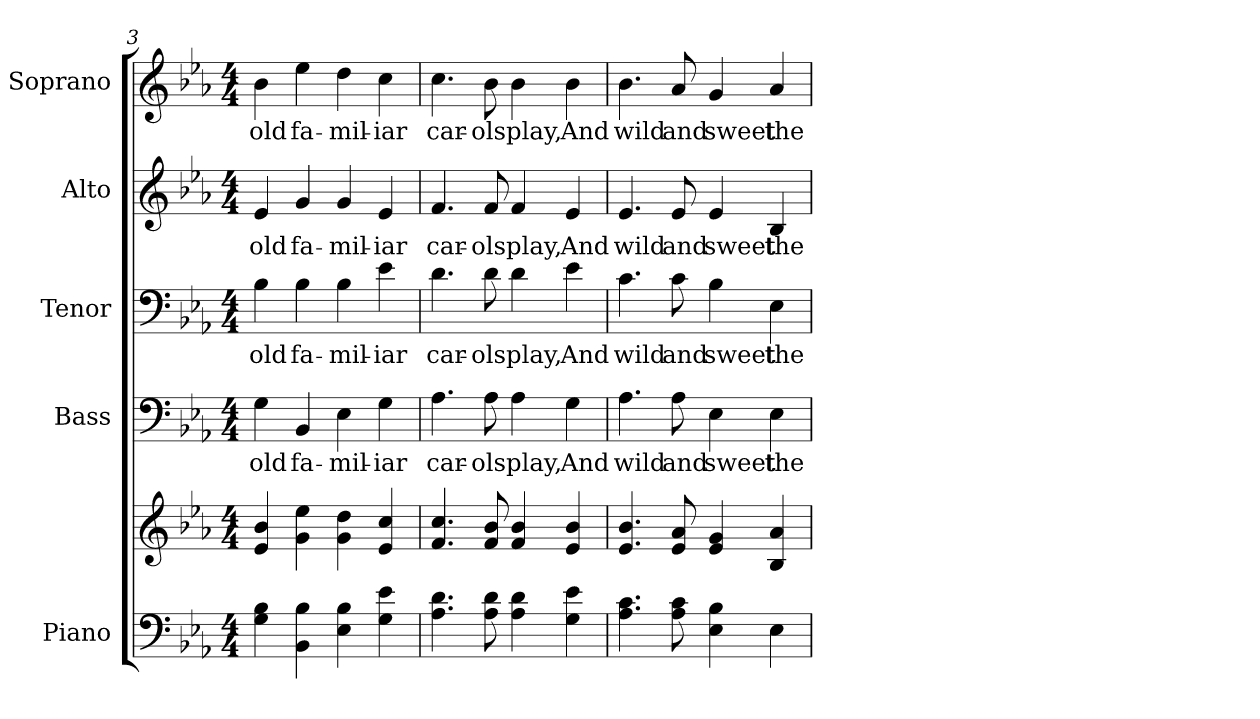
**kern	**kern	**kern	**text	**kern	**text	**kern	**text	**kern	**text
*part5	*part5	*part4	*part4	*part3	*part3	*part2	*part2	*part1	*part1
*staff6	*staff5	*staff4	*staff4	*staff3	*staff3	*staff2	*staff2	*staff1	*staff1
*I"Piano	*	*I"Bass	*	*I"Tenor	*	*I"Alto	*	*I"Soprano	*
*I'Pno.	*	*I'B.	*	*I'T.	*	*I'A.	*	*I'S.	*
!!LO:PB:g=z
*clefF4	*clefG2	*clefF4	*	*clefF4	*	*clefG2	*	*clefG2	*
*k[b-e-a-]	*k[b-e-a-]	*k[b-e-a-]	*	*k[b-e-a-]	*	*k[b-e-a-]	*	*k[b-e-a-]	*
*E-:	*E-:	*E-:	*	*E-:	*	*E-:	*	*E-:	*
*M4/4	*M4/4	*M4/4	*	*M4/4	*	*M4/4	*	*M4/4	*
=3	=3	=3	=3	=3	=3	=3	=3	=3	=3
!	!	!	!LO:LY:b:color=#000000	!	!	!	!	!	!
!	!	!	!	!	!LO:LY:b:color=#000000	!	!	!	!
!	!	!	!	!	!	!	!LO:LY:b:color=#000000	!	!
!	!	!	!	!	!	!	!	!	!LO:LY:b:color=#000000
4Gi\ 4B-i	4e-i/ 4b-i	4Gi\	old	4B-i\	old	4e-i/	old	4b-i\	old
!	!	!	!LO:LY:b:color=#000000	!	!	!	!	!	!
!	!	!	!	!	!LO:LY:b:color=#000000	!	!	!	!
!	!	!	!	!	!	!	!LO:LY:b:color=#000000	!	!
!	!	!	!	!	!	!	!	!	!LO:LY:b:color=#000000
4BB-i\ 4B-i	4gi\ 4ee-i	4BB-i/	fa-	4B-i\	fa-	4gi/	fa-	4ee-i\	fa-
!	!	!	!LO:LY:b:color=#000000	!	!	!	!	!	!
!	!	!	!	!	!LO:LY:b:color=#000000	!	!	!	!
!	!	!	!	!	!	!	!LO:LY:b:color=#000000	!	!
!	!	!	!	!	!	!	!	!	!LO:LY:b:color=#000000
4E-i\ 4B-i	4gi\ 4ddi	4E-i\	-mil-	4B-i\	-mil-	4gi/	-mil-	4ddi\	-mil-
!	!	!	!LO:LY:b:color=#000000	!	!	!	!	!	!
!	!	!	!	!	!LO:LY:b:color=#000000	!	!	!	!
!	!	!	!	!	!	!	!LO:LY:b:color=#000000	!	!
!	!	!	!	!	!	!	!	!	!LO:LY:b:color=#000000
4Gi\ 4e-i	4e-i/ 4cci	4Gi\	-iar	4e-i\	-iar	4e-i/	-iar	4cci\	-iar
=4	=4	=4	=4	=4	=4	=4	=4	=4	=4
!	!	!	!LO:LY:b:color=#000000	!	!	!	!	!	!
!	!	!	!	!	!LO:LY:b:color=#000000	!	!	!	!
!	!	!	!	!	!	!	!LO:LY:b:color=#000000	!	!
!	!	!	!	!	!	!	!	!	!LO:LY:b:color=#000000
4.A-i\ 4.di	4.fi/ 4.cci	4.A-i\	car-	4.di\	car-	4.fi/	car-	4.cci\	car-
!	!	!	!LO:LY:b:color=#000000	!	!	!	!	!	!
!	!	!	!	!	!LO:LY:b:color=#000000	!	!	!	!
!	!	!	!	!	!	!	!LO:LY:b:color=#000000	!	!
!	!	!	!	!	!	!	!	!	!LO:LY:b:color=#000000
8A-i\ 8di	8fi/ 8b-i	8A-i\	-ols	8di\	-ols	8fi/	-ols	8b-i\	-ols
!	!	!	!LO:LY:b:color=#000000	!	!	!	!	!	!
!	!	!	!	!	!LO:LY:b:color=#000000	!	!	!	!
!	!	!	!	!	!	!	!LO:LY:b:color=#000000	!	!
!	!	!	!	!	!	!	!	!	!LO:LY:b:color=#000000
4A-i\ 4di	4fi/ 4b-i	4A-i\	play,	4di\	play,	4fi/	play,	4b-i\	play,
!	!	!	!LO:LY:b:color=#000000	!	!	!	!	!	!
!	!	!	!	!	!LO:LY:b:color=#000000	!	!	!	!
!	!	!	!	!	!	!	!LO:LY:b:color=#000000	!	!
!	!	!	!	!	!	!	!	!	!LO:LY:b:color=#000000
4Gi\ 4e-i	4e-i/ 4b-i	4Gi\	And	4e-i\	And	4e-i/	And	4b-i\	And
!!LO:PB:g=z
=5	=5	=5	=5	=5	=5	=5	=5	=5	=5
!	!	!	!LO:LY:b:color=#000000	!	!	!	!	!	!
!	!	!	!	!	!LO:LY:b:color=#000000	!	!	!	!
!	!	!	!	!	!	!	!LO:LY:b:color=#000000	!	!
!	!	!	!	!	!	!	!	!	!LO:LY:b:color=#000000
4.A-i\ 4.ci	4.e-i/ 4.b-i	4.A-i\	wild	4.ci\	wild	4.e-i/	wild	4.b-i\	wild
!	!	!	!LO:LY:b:color=#000000	!	!	!	!	!	!
!	!	!	!	!	!LO:LY:b:color=#000000	!	!	!	!
!	!	!	!	!	!	!	!LO:LY:b:color=#000000	!	!
!	!	!	!	!	!	!	!	!	!LO:LY:b:color=#000000
8A-i\ 8ci	8e-i/ 8a-i	8A-i\	and	8ci\	and	8e-i/	and	8a-i/	and
!	!	!	!LO:LY:b:color=#000000	!	!	!	!	!	!
!	!	!	!	!	!LO:LY:b:color=#000000	!	!	!	!
!	!	!	!	!	!	!	!LO:LY:b:color=#000000	!	!
!	!	!	!	!	!	!	!	!	!LO:LY:b:color=#000000
4E-i\ 4B-i	4e-i/ 4gi	4E-i\	sweet	4B-i\	sweet	4e-i/	sweet	4gi/	sweet
!	!	!	!LO:LY:b:color=#000000	!	!	!	!	!	!
!	!	!	!	!	!LO:LY:b:color=#000000	!	!	!	!
!	!	!	!	!	!	!	!LO:LY:b:color=#000000	!	!
!	!	!	!	!	!	!	!	!	!LO:LY:b:color=#000000
4E-i\	4B-i/ 4a-i	4E-i\	the	4E-i\	the	4B-i/	the	4a-i/	the
=	=	=	=	=	=	=	=	=	=
*-	*-	*-	*-	*-	*-	*-	*-	*-	*-
